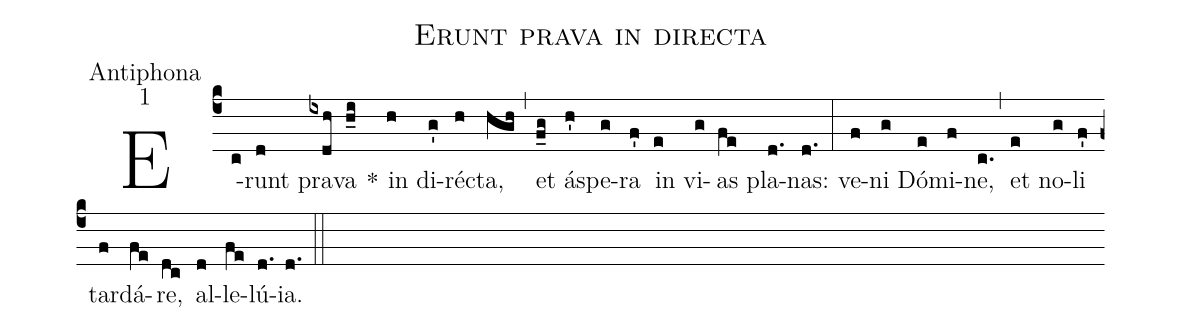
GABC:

name:Erunt prava in directa;
office-part:Antiphona;
mode:1;
%%
(c4) E(c)runt(d) pra(ixdh)va(h_i) *() in(h) di(g')ré(h)cta,(hgh) (,) et(f_g) á(h')spe(g)ra(f') in(e) vi(g)as(fe) pla(d.)nas:(d.) (:) ve(f)ni(g) Dó(e)mi(f)ne,(c.) (,) et(e) no(g)li(f') tar(f)dá(fe)re,(dc) al(d)le(fe)lú(d.)ia.(d.) (::)
